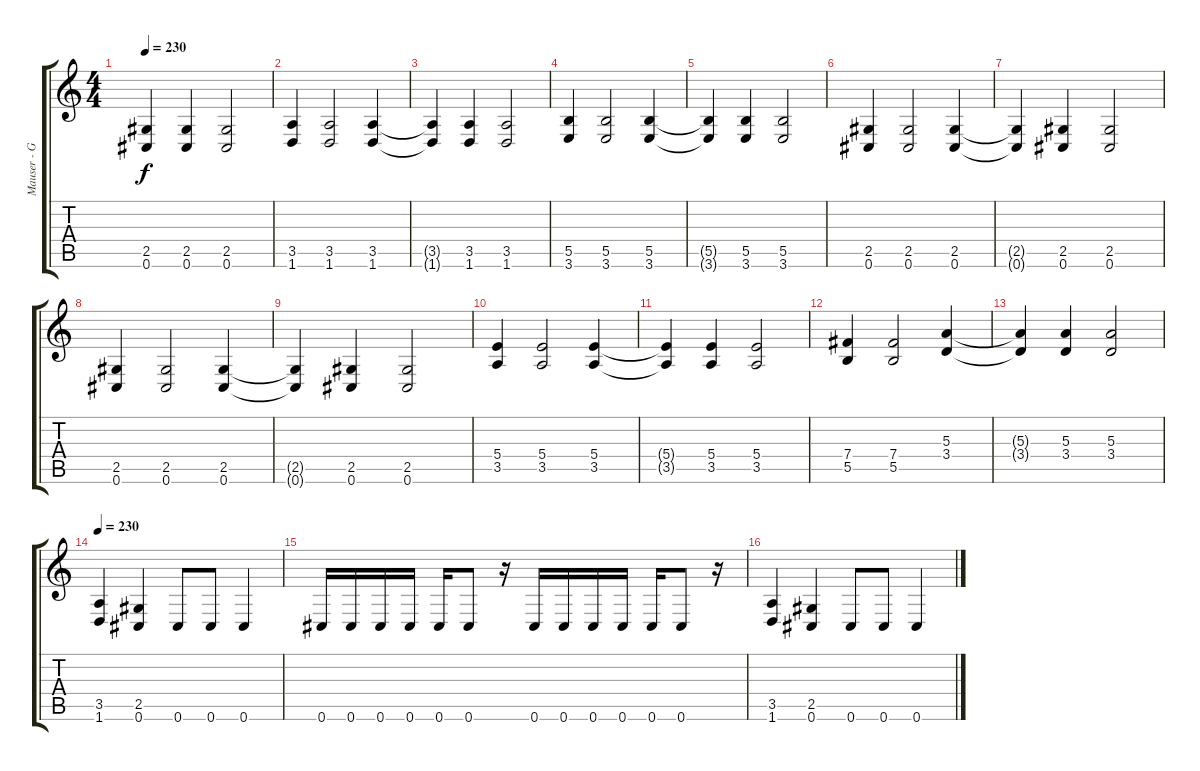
\track ("Mauser - Guitar" "Mauser - G") {instrument overdrivenguitar}
\staff {score tabs}
\tuning (Db4 Ab3 E3 B2 Gb2 Db2) {hide}
\ts (4 4)
\tempo 230
\clef g2
\ks c
(2.5{t} 0.6{t}).4{dy f} (2.5 0.6).4 (2.5 0.6).2 |
(3.5 1.6).4 (3.5 1.6).2 (3.5 1.6).4 |
(3.5{t} 1.6{t}).4 (3.5 1.6).4 (3.5 1.6).2 |
(5.5 3.6).4 (5.5 3.6).2 (5.5 3.6).4 |
(5.5{t} 3.6{t}).4 (5.5 3.6).4 (5.5 3.6).2 |
(2.5 0.6).4 (2.5 0.6).2 (2.5 0.6).4 |
(2.5{t} 0.6{t}).4 (2.5 0.6).4 (2.5 0.6).2 |
(2.5 0.6).4 (2.5 0.6).2 (2.5 0.6).4 |
(2.5{t} 0.6{t}).4 (2.5 0.6).4 (2.5 0.6).2 |
(5.4 3.5).4 (5.4 3.5).2 (5.4 3.5).4 |
(5.4{t} 3.5{t}).4 (5.4 3.5).4 (5.4 3.5).2 |
(7.4 5.5).4 (7.4 5.5).2 (5.3 3.4).4 |
(5.3{t} 3.4{t}).4 (5.3 3.4).4 (5.3 3.4).2 |
\tempo 230
(3.5 1.6).4 (2.5 0.6).4 0.6.8 0.6.8 0.6.4 |
0.6.16 0.6.16 0.6.16 0.6.16 0.6.16 0.6.8 r.16 0.6.16 0.6.16 0.6.16 0.6.16 0.6.16 0.6.8 r.16 |
(3.5 1.6).4 (2.5 0.6).4 0.6.8 0.6.8 0.6.4
